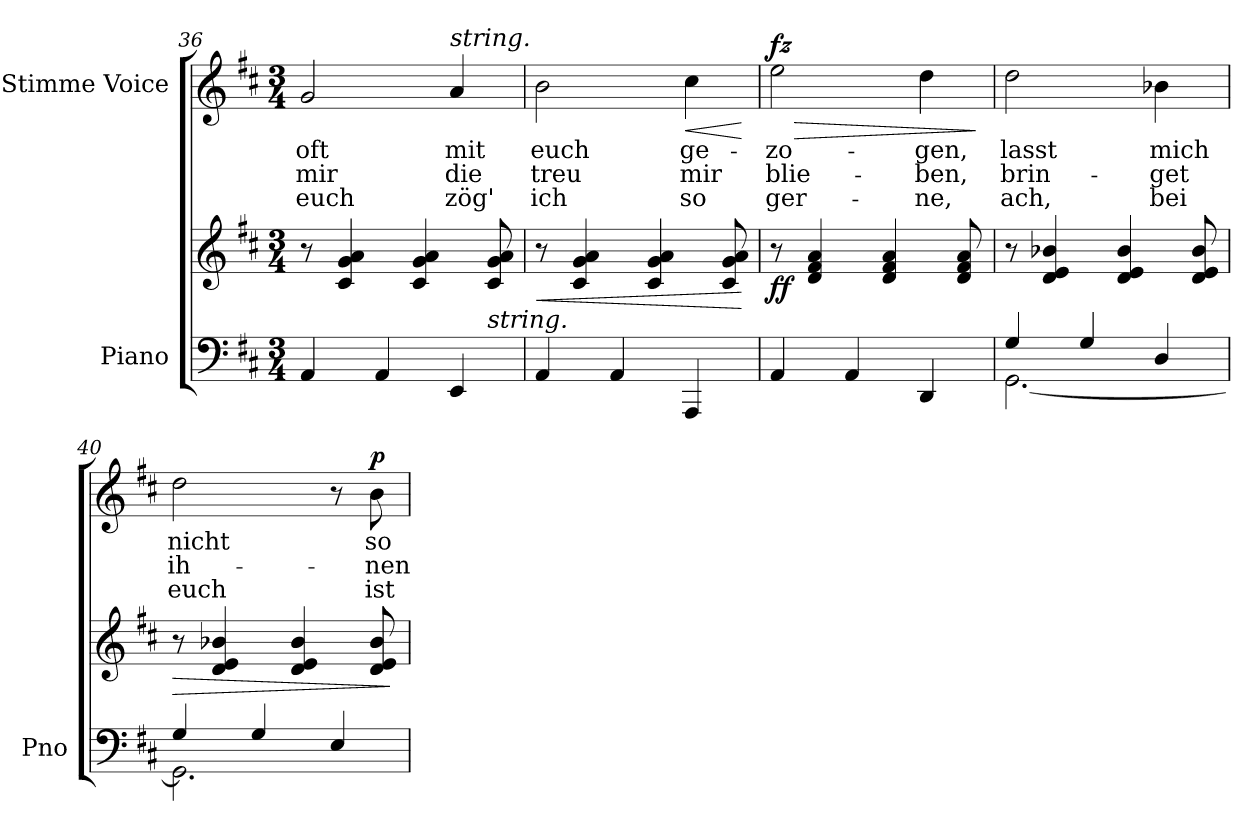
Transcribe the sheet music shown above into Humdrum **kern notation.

**kern	**kern	**dynam	**kern	**text	**text	**text	**dynam
*part2	*part2	*part2	*part1	*part1	*part1	*part1	*part1
*staff3	*staff2	*staff2/3	*staff1	*staff1	*staff1	*staff1	*staff1
*I"Piano	*	*	*I"Stimme Voice	*	*	*	*
*I'Pno	*	*	*	*	*	*	*
*clefF4	*clefG2	*	*clefG2	*	*	*	*
*k[f#c#]	*k[f#c#]	*	*k[f#c#]	*	*	*	*
*M3/4	*M3/4	*	*M3/4	*	*	*	*
=36	=36	=36	=36	=36	=36	=36	=36
!	!	!	!	!LO:LY:b	!LO:LY:b	!LO:LY:b	!
4AA/	8r	.	2g/	oft	mir	euch	.
.	4c#/ 4g/ 4a/	.	.	.	.	.	.
4AA/	.	.	.	.	.	.	.
.	4c#/ 4g/ 4a/	.	.	.	.	.	.
!	!	!	!LO:TX:a:i:t=string.	!	!	!	!
!	!	!	!	!LO:LY:b	!LO:LY:b	!LO:LY:b	!
4EE/	.	.	4a/	mit	die	zög'	.
!	!LO:TX:b:i:t=string.	!	!	!	!	!	!
.	8c#/ 8g/ 8a/	.	.	.	.	.	.
!!LO:PB:g=z
=37	=37	=37	=37	=37	=37	=37	=37
!	!	!LO:HP:b	!	!LO:LY:b	!LO:LY:b	!LO:LY:b	!
4AA/	8r	<	2b\	euch	treu	ich	.
.	4c#/ 4g/ 4a/	.	.	.	.	.	.
4AA/	.	.	.	.	.	.	.
.	4c#/ 4g/ 4a/	.	.	.	.	.	.
!	!	!	!	!LO:LY:b	!LO:LY:b	!LO:LY:b	!LO:HP:b
4AAA/	.	.	4cc#\	ge-	mir	so	<
.	8c#/ 8g/ 8a/	.	.	.	.	.	.
.	.	[	.	.	.	.	[
=38	=38	=38	=38	=38	=38	=38	=38
!	!	!LO:DY:b	!	!LO:LY:b	!LO:LY:b	!LO:LY:b	!LO:HP:b
!	!	!	!	!	!	!	!LO:DY:n=1:a
4AA/	8r	ff	2ee\	-zo-	blie-	ger-	> fz
.	4d/ 4f#/ 4a/	.	.	.	.	.	.
4AA/	.	.	.	.	.	.	.
.	4d/ 4f#/ 4a/	.	.	.	.	.	.
!	!	!	!	!LO:LY:b	!LO:LY:b	!LO:LY:b	!
4DD/	.	.	4dd\	-gen,	-ben,	-ne,	.
.	8d/ 8f#/ 8a/	.	.	.	.	.	.
.	.	.	.	.	.	.	]
=39	=39	=39	=39	=39	=39	=39	=39
*^	*	*	*	*	*	*	*
!	!	!	!	!	!LO:LY:b	!LO:LY:b	!LO:LY:b	!
4G/	[2.GG\	8r	.	2dd\	lasst	brin-	ach,	.
.	.	4d/ 4e/ 4b-X/	.	.	.	.	.	.
4G/	.	.	.	.	.	.	.	.
.	.	4d/ 4e/ 4b-/	.	.	.	.	.	.
!	!	!	!	!	!LO:LY:b	!LO:LY:b	!LO:LY:b	!
4D/	.	.	.	4b-X\	mich	-get	bei	.
.	.	8d/ 8e/ 8b-/	.	.	.	.	.	.
=40	=40	=40	=40	=40	=40	=40	=40	=40
!	!	!	!LO:HP:b	!	!LO:LY:b	!LO:LY:b	!LO:LY:b	!
4G/	2.GG\]	8r	>	2dd\	nicht	ih-	euch	.
.	.	4d/ 4e/ 4b-X/	.	.	.	.	.	.
4G/	.	.	.	.	.	.	.	.
.	.	4d/ 4e/ 4b-/	.	.	.	.	.	.
4E/	.	.	.	8r	.	.	.	.
!	!	!	!	!	!LO:LY:b	!LO:LY:b	!LO:LY:b	!LO:DY:a
.	.	8d/ 8e/ 8b-/	.	8b\	so	-nen	ist	p
*v	*v	*	*	*	*	*	*	*
.	.	]	.	.	.	.	.
=	=	=	=	=	=	=	=
*-	*-	*-	*-	*-	*-	*-	*-
